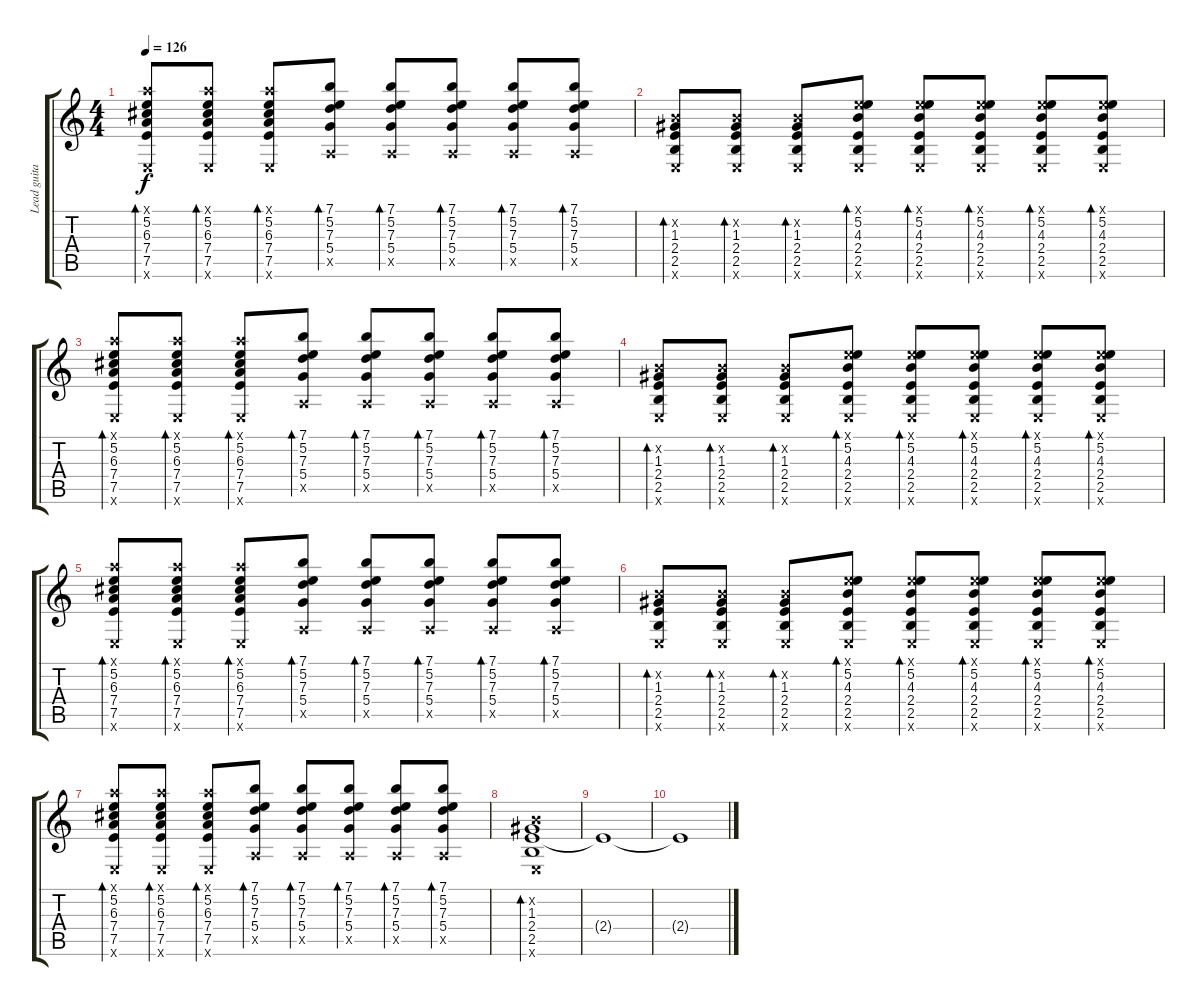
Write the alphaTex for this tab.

\track ("Lead guitar" "Lead guita") {instrument distortionguitar}
\staff {score tabs}
\tuning (E4 B3 G3 D3 A2 E2) {hide}
\ts (4 4)
\tempo 126
\clef g2
\ks c
(5.1{x} 5.2 6.3 7.4 7.5 0.6{x}).8{bd 30 dy f} (5.1{x} 5.2 6.3 7.4 7.5 0.6{x}).8{bd 30} (5.1{x} 5.2 6.3 7.4 7.5 0.6{x}).8{bd 30} (7.1 5.2 7.3 5.4 0.5{x}).8{bd 30} (7.1 5.2 7.3 5.4 0.5{x}).8{bd 30} (7.1 5.2 7.3 5.4 0.5{x}).8{bd 30} (7.1 5.2 7.3 5.4 0.5{x}).8{bd 30} (7.1 5.2 7.3 5.4 0.5{x}).8{bd 30} |
(0.2{x} 1.3 2.4 2.5 0.6{x}).8{bd 30} (0.2{x} 1.3 2.4 2.5 0.6{x}).8{bd 30} (0.2{x} 1.3 2.4 2.5 0.6{x}).8{bd 30} (0.1{x} 5.2 4.3 2.4 2.5 0.6{x}).8{bd 30} (0.1{x} 5.2 4.3 2.4 2.5 0.6{x}).8{bd 30} (0.1{x} 5.2 4.3 2.4 2.5 0.6{x}).8{bd 30} (0.1{x} 5.2 4.3 2.4 2.5 0.6{x}).8{bd 30} (0.1{x} 5.2 4.3 2.4 2.5 0.6{x}).8{bd 30} |
(5.1{x} 5.2 6.3 7.4 7.5 0.6{x}).8{bd 30} (5.1{x} 5.2 6.3 7.4 7.5 0.6{x}).8{bd 30} (5.1{x} 5.2 6.3 7.4 7.5 0.6{x}).8{bd 30} (7.1 5.2 7.3 5.4 0.5{x}).8{bd 30} (7.1 5.2 7.3 5.4 0.5{x}).8{bd 30} (7.1 5.2 7.3 5.4 0.5{x}).8{bd 30} (7.1 5.2 7.3 5.4 0.5{x}).8{bd 30} (7.1 5.2 7.3 5.4 0.5{x}).8{bd 30} |
(0.2{x} 1.3 2.4 2.5 0.6{x}).8{bd 30} (0.2{x} 1.3 2.4 2.5 0.6{x}).8{bd 30} (0.2{x} 1.3 2.4 2.5 0.6{x}).8{bd 30} (0.1{x} 5.2 4.3 2.4 2.5 0.6{x}).8{bd 30} (0.1{x} 5.2 4.3 2.4 2.5 0.6{x}).8{bd 30} (0.1{x} 5.2 4.3 2.4 2.5 0.6{x}).8{bd 30} (0.1{x} 5.2 4.3 2.4 2.5 0.6{x}).8{bd 30} (0.1{x} 5.2 4.3 2.4 2.5 0.6{x}).8{bd 30} |
(5.1{x} 5.2 6.3 7.4 7.5 0.6{x}).8{bd 30} (5.1{x} 5.2 6.3 7.4 7.5 0.6{x}).8{bd 30} (5.1{x} 5.2 6.3 7.4 7.5 0.6{x}).8{bd 30} (7.1 5.2 7.3 5.4 0.5{x}).8{bd 30} (7.1 5.2 7.3 5.4 0.5{x}).8{bd 30} (7.1 5.2 7.3 5.4 0.5{x}).8{bd 30} (7.1 5.2 7.3 5.4 0.5{x}).8{bd 30} (7.1 5.2 7.3 5.4 0.5{x}).8{bd 30} |
(0.2{x} 1.3 2.4 2.5 0.6{x}).8{bd 30} (0.2{x} 1.3 2.4 2.5 0.6{x}).8{bd 30} (0.2{x} 1.3 2.4 2.5 0.6{x}).8{bd 30} (0.1{x} 5.2 4.3 2.4 2.5 0.6{x}).8{bd 30} (0.1{x} 5.2 4.3 2.4 2.5 0.6{x}).8{bd 30} (0.1{x} 5.2 4.3 2.4 2.5 0.6{x}).8{bd 30} (0.1{x} 5.2 4.3 2.4 2.5 0.6{x}).8{bd 30} (0.1{x} 5.2 4.3 2.4 2.5 0.6{x}).8{bd 30} |
(5.1{x} 5.2 6.3 7.4 7.5 0.6{x}).8{bd 30} (5.1{x} 5.2 6.3 7.4 7.5 0.6{x}).8{bd 30} (5.1{x} 5.2 6.3 7.4 7.5 0.6{x}).8{bd 30} (7.1 5.2 7.3 5.4 0.5{x}).8{bd 30} (7.1 5.2 7.3 5.4 0.5{x}).8{bd 30} (7.1 5.2 7.3 5.4 0.5{x}).8{bd 30} (7.1 5.2 7.3 5.4 0.5{x}).8{bd 30} (7.1 5.2 7.3 5.4 0.5{x}).8{bd 30} |
(0.2{x} 1.3 2.4 2.5 0.6{x}).1{bd 60} |
2.4{t}.1 |
2.4{t}.1
